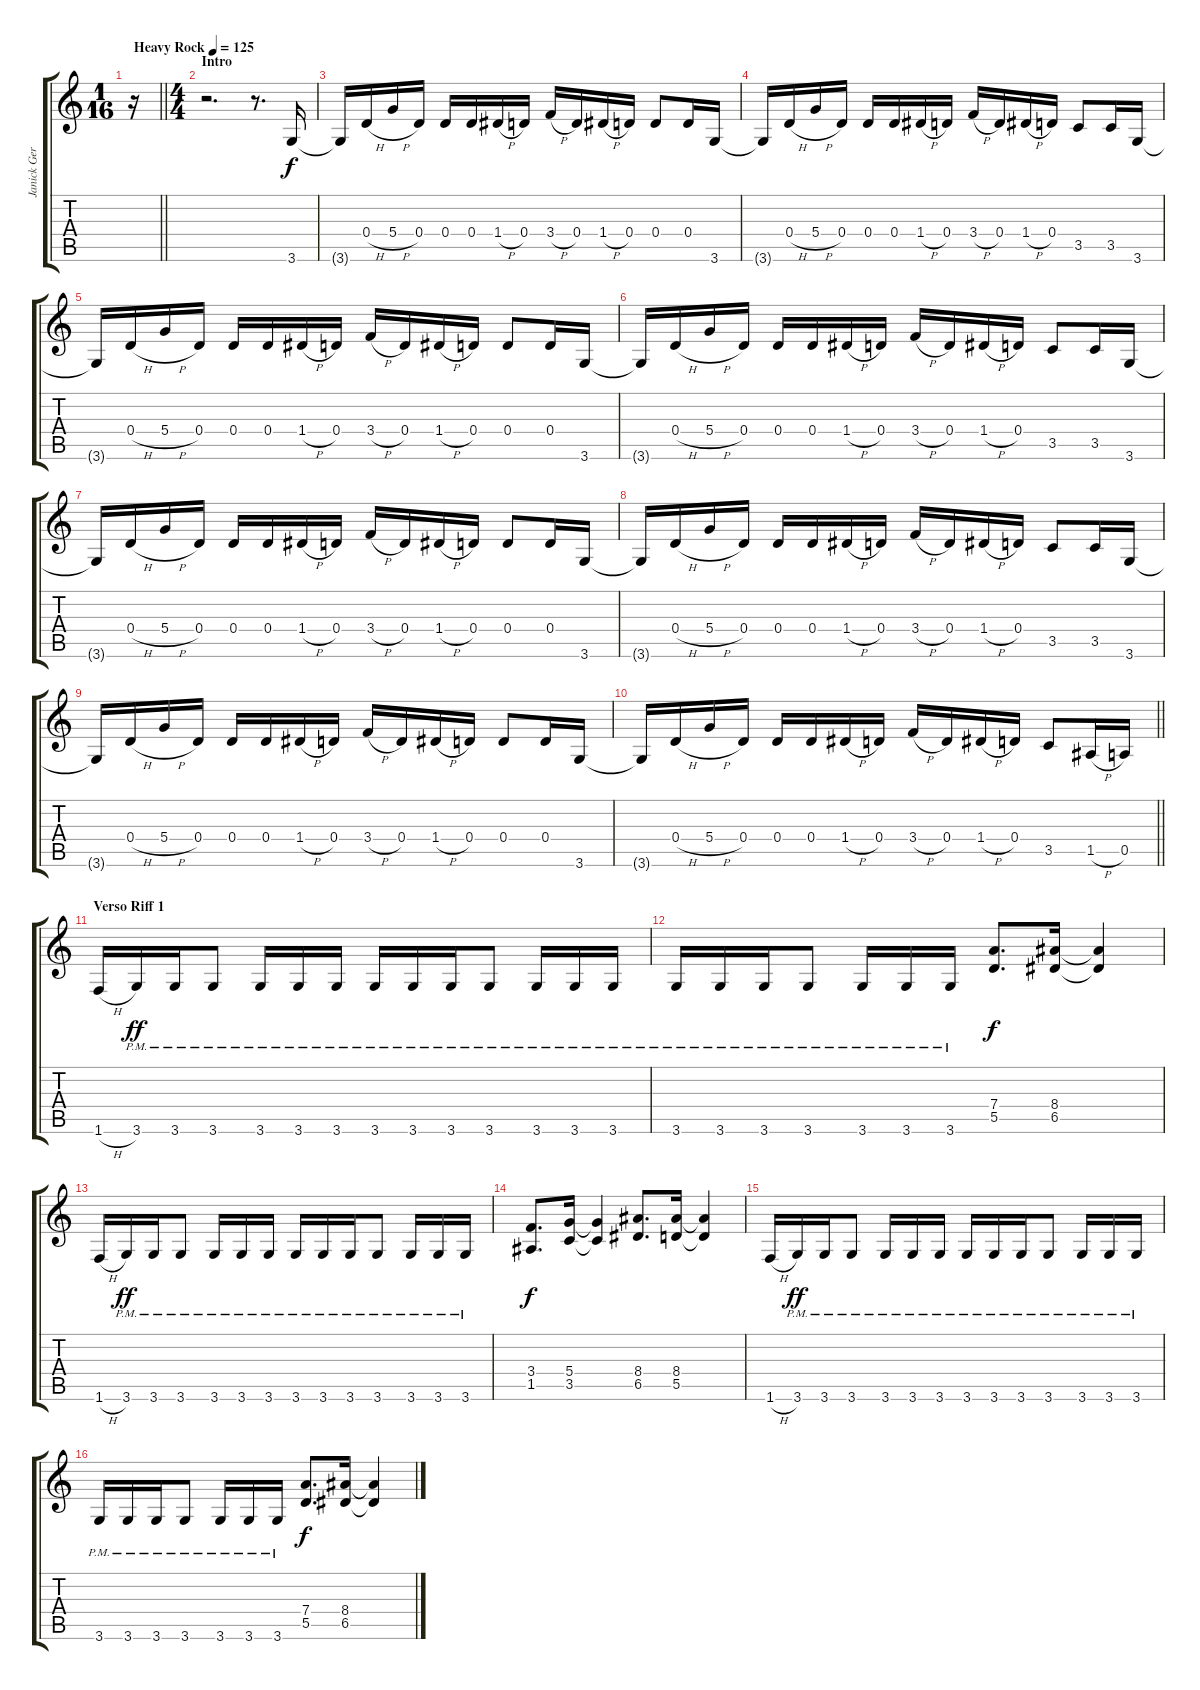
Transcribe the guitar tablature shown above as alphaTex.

\track ("Janick Gers" "Janick Ger") {instrument distortionguitar}
\staff {score tabs}
\tuning (E4 B3 G3 D3 A2 E2) {hide}
\ts (1 16)
\tempo (125 "Heavy Rock")
\clef g2
\barLineRight lightlight
\ks c
r.16{dy f instrument distortionguitar} |
\ts (4 4)
\section ("" "Intro")
r.2{d} r.8{d} 3.6.16 |
3.6{t}.16 0.4{h}.16 5.4{h}.16 0.4.16 0.4.16 0.4.16 1.4{h}.16 0.4.16 3.4{h}.16 0.4.16 1.4{h}.16 0.4.16 0.4.8 0.4.16 3.6.16 |
3.6{t}.16 0.4{h}.16 5.4{h}.16 0.4.16 0.4.16 0.4.16 1.4{h}.16 0.4.16 3.4{h}.16 0.4.16 1.4{h}.16 0.4.16 3.5.8 3.5.16 3.6.16 |
3.6{t}.16 0.4{h}.16 5.4{h}.16 0.4.16 0.4.16 0.4.16 1.4{h}.16 0.4.16 3.4{h}.16 0.4.16 1.4{h}.16 0.4.16 0.4.8 0.4.16 3.6.16 |
3.6{t}.16 0.4{h}.16 5.4{h}.16 0.4.16 0.4.16 0.4.16 1.4{h}.16 0.4.16 3.4{h}.16 0.4.16 1.4{h}.16 0.4.16 3.5.8 3.5.16 3.6.16 |
3.6{t}.16 0.4{h}.16 5.4{h}.16 0.4.16 0.4.16 0.4.16 1.4{h}.16 0.4.16 3.4{h}.16 0.4.16 1.4{h}.16 0.4.16 0.4.8 0.4.16 3.6.16 |
3.6{t}.16 0.4{h}.16 5.4{h}.16 0.4.16 0.4.16 0.4.16 1.4{h}.16 0.4.16 3.4{h}.16 0.4.16 1.4{h}.16 0.4.16 3.5.8 3.5.16 3.6.16 |
3.6{t}.16 0.4{h}.16 5.4{h}.16 0.4.16 0.4.16 0.4.16 1.4{h}.16 0.4.16 3.4{h}.16 0.4.16 1.4{h}.16 0.4.16 0.4.8 0.4.16 3.6.16 |
\barLineRight lightlight
3.6{t}.16 0.4{h}.16 5.4{h}.16 0.4.16 0.4.16 0.4.16 1.4{h}.16 0.4.16 3.4{h}.16 0.4.16 1.4{h}.16 0.4.16 3.5.8 1.5{h}.16 0.5.16 |
\section ("" "Verso Riff 1")
1.6{h}.16 3.6{pm}.16{dy ff} 3.6{pm}.16 3.6{pm}.8 3.6{pm}.16 3.6{pm}.16 3.6{pm}.16 3.6{pm}.16 3.6{pm}.16 3.6{pm}.16 3.6{pm}.8 3.6{pm}.16 3.6{pm}.16 3.6{pm}.16 |
3.6{pm}.16 3.6{pm}.16 3.6{pm}.16 3.6{pm}.8 3.6{pm}.16 3.6{pm}.16 3.6{pm}.16 (7.4 5.5).8{d dy f} (8.4 6.5).16 (8.4{t} 6.5{t}).4 |
1.6{h}.16 3.6{pm}.16{dy ff} 3.6{pm}.16 3.6{pm}.8 3.6{pm}.16 3.6{pm}.16 3.6{pm}.16 3.6{pm}.16 3.6{pm}.16 3.6{pm}.16 3.6{pm}.8 3.6{pm}.16 3.6{pm}.16 3.6{pm}.16 |
(3.4 1.5).8{d dy f} (5.4 3.5).16 (5.4{t} 3.5{t}).4 (8.4 6.5).8{d} (8.4 5.5).16 (8.4{t} 5.5{t}).4 |
1.6{h}.16 3.6{pm}.16{dy ff} 3.6{pm}.16 3.6{pm}.8 3.6{pm}.16 3.6{pm}.16 3.6{pm}.16 3.6{pm}.16 3.6{pm}.16 3.6{pm}.16 3.6{pm}.8 3.6{pm}.16 3.6{pm}.16 3.6{pm}.16 |
3.6{pm}.16 3.6{pm}.16 3.6{pm}.16 3.6{pm}.8 3.6{pm}.16 3.6{pm}.16 3.6{pm}.16 (7.4 5.5).8{d dy f} (8.4 6.5).16 (8.4{t} 6.5{t}).4
